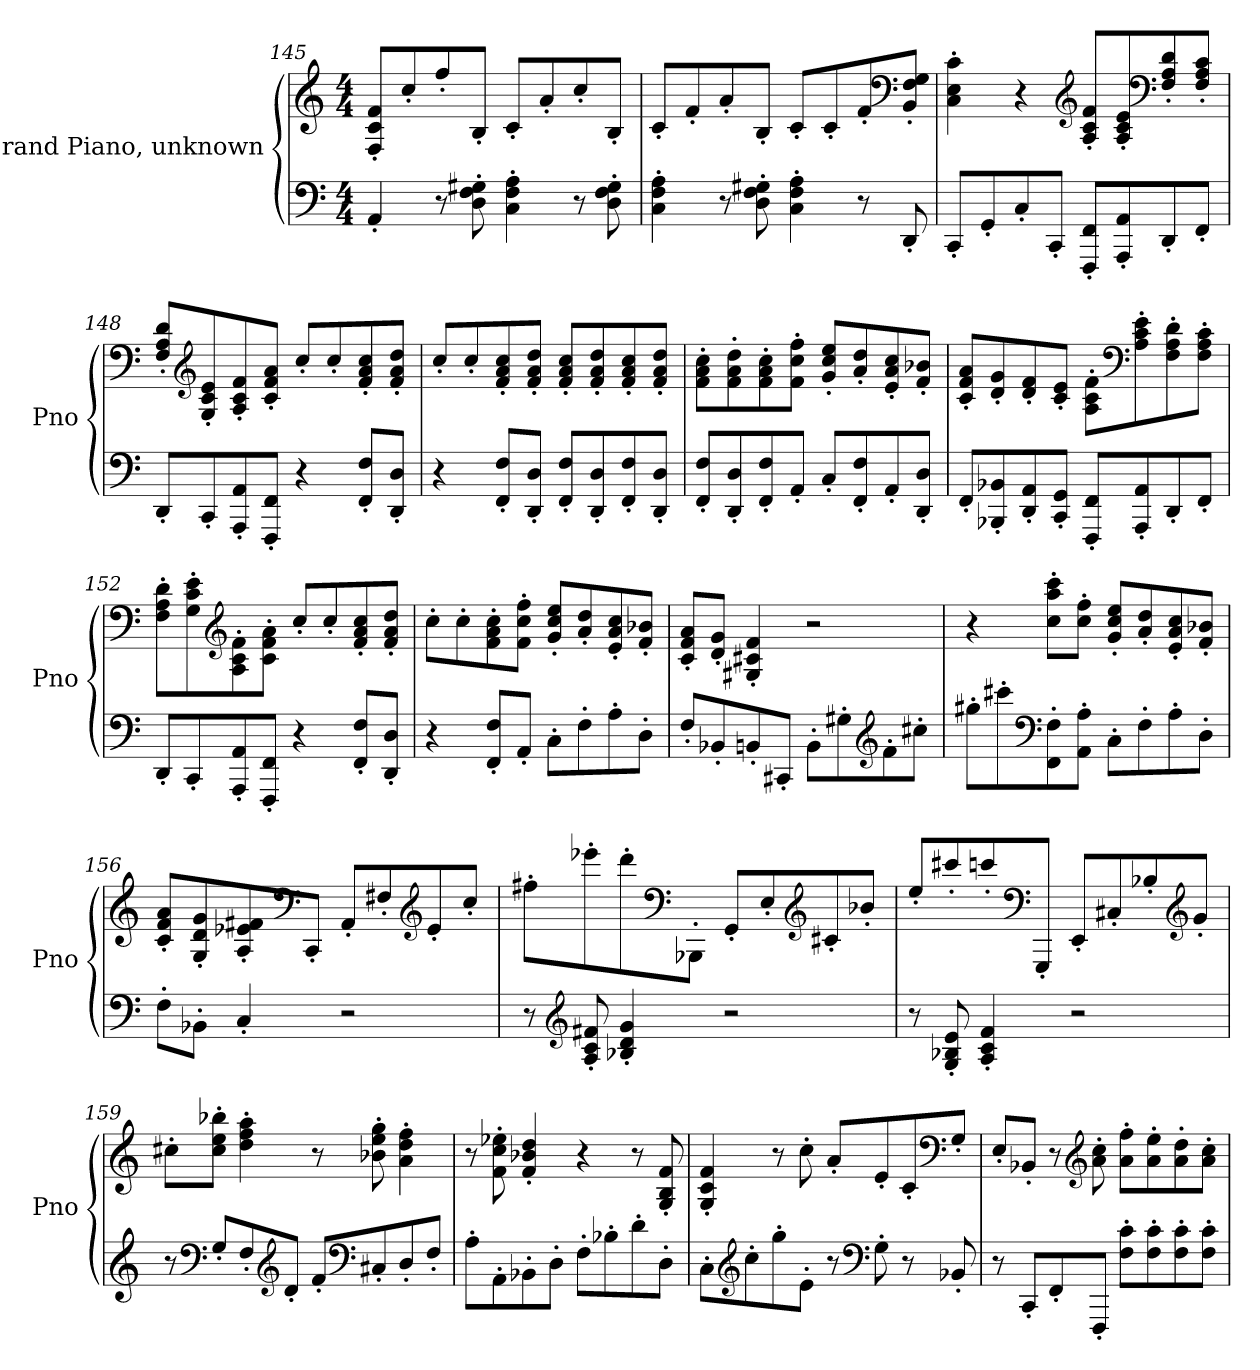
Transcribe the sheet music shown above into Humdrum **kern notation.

**kern	**kern
*part1	*part1
*staff2	*staff1
*I"Grand Piano, unknown	*
*I'Pno	*
*clefF4	*clefG2
*k[]	*k[]
*M4/4	*M4/4
=145	=145
4AA'/	8F/' 8c/' 8f/'L
.	8cc'/
8r	8ff'/
8D\' 8F\' 8G#X\'	8B'/J
4C\' 4F\' 4A\'	8c'/L
.	8a'/
8r	8cc'/
8D\' 8F\' 8G#\'	8B'/J
!!LO:LB:g=z
=146	=146
4C\' 4F\' 4A\'	8c'/L
.	8f'/
8r	8a'/
8D\' 8F\' 8G#X\'	8B'/J
4C\' 4F\' 4A\'	8c'/L
.	8c'/
8r	8f'/
*	*clefF4
8DD'/	8BB/' 8F/' 8G/'J
=147	=147
8CC'/L	4C\' 4E\' 4c\'
8GG'/	.
8C'/	4r
8CC'/J	.
*	*clefG2
8FFF/' 8FF/'L	8A/' 8c/' 8f/'L
8AAA/' 8AA/'	8A/' 8c/' 8e/'
*	*clefF4
8DD'/	8F/' 8A/' 8d/'
8FF'/J	8F/' 8A/' 8c/'J
=148	=148
8DD'/L	8F/' 8A/' 8d/'L
*	*clefG2
8CC'/	8G/' 8c/' 8e/'
8AAA/' 8AA/'	8A/' 8c/' 8f/'
8FFF/' 8FF/'J	8c/' 8f/' 8a/'J
4r	8cc'/L
.	8cc'/
8FF/' 8F/'L	8f/' 8a/' 8cc/'
8DD/' 8D/'J	8f/' 8a/' 8dd/'J
=149	=149
4r	8cc'/L
.	8cc'/
8FF/' 8F/'L	8f/' 8a/' 8cc/'
8DD/' 8D/'J	8f/' 8a/' 8dd/'J
8FF/' 8F/'L	8f/' 8a/' 8cc/'L
8DD/' 8D/'	8f/' 8a/' 8dd/'
8FF/' 8F/'	8f/' 8a/' 8cc/'
8DD/' 8D/'J	8f/' 8a/' 8dd/'J
!!LO:LB:g=z
=150	=150
8FF/' 8F/'L	8f\' 8a\' 8cc\'L
8DD/' 8D/'	8f\' 8a\' 8dd\'
8FF/' 8F/'	8f\' 8a\' 8cc\'
8AA'/J	8f\' 8cc\' 8ff\'J
8C'/L	8g/' 8cc/' 8ee/'L
8FF/' 8F/'	8a/' 8dd/'
8AA'/	8e/' 8a/' 8cc/'
8DD/' 8D/'J	8f/' 8b-X/'J
=151	=151
8FF'/L	8c/' 8f/' 8a/'L
8BBB-X/' 8BB-X/'	8d/' 8g/'
8DD/' 8AA/'	8d/' 8f/'
8CC/' 8GG/'J	8c/' 8e/'J
8FFF/' 8FF/'L	8A\' 8c\' 8f\'L
*	*clefF4
8AAA/' 8AA/'	8A\' 8c\' 8e\'
8DD'/	8F\' 8A\' 8d\'
8FF'/J	8F\' 8A\' 8c\'J
=152	=152
8DD'/L	8F\' 8A\' 8d\'L
8CC'/	8G\' 8c\' 8e\'
*	*clefG2
8AAA/' 8AA/'	8A\' 8c\' 8f\'
8FFF/' 8FF/'J	8c\' 8f\' 8a\'J
4r	8cc'/L
.	8cc'/
8FF/' 8F/'L	8f/' 8a/' 8cc/'
8DD/' 8D/'J	8f/' 8a/' 8dd/'J
=153	=153
4r	8cc'\L
.	8cc'\
8FF/' 8F/'L	8f\' 8a\' 8cc\'
8AA'/J	8f\' 8cc\' 8ff\'J
8C'\L	8g/' 8cc/' 8ee/'L
8F'\	8a/' 8dd/'
8A'\	8e/' 8a/' 8cc/'
8D'\J	8f/' 8b-X/'J
!!LO:LB:g=z
=154	=154
8F'/L	8c/' 8f/' 8a/'L
8BB-X'/	8d/' 8g/'J
8BBn'/	4G#X/' 4c#X/' 4f/'
8CC#X'/J	.
8BB'\L	2r
8G#X'\	.
*clefG2	*
8f'\	.
8cc#X'\J	.
=155	=155
8gg#X'\L	4r
8ccc#X'\	.
*clefF4	*
8FF\' 8F\'	8cc\' 8aa\' 8ccc\'L
8AA\' 8A\'J	8cc\' 8ff\'J
8C'\L	8g/' 8cc/' 8ee/'L
8F'\	8a/' 8dd/'
8A'\	8e/' 8a/' 8cc/'
8D'\J	8f/' 8b-X/'J
=156	=156
8F'\L	8c/' 8f/' 8a/'L
8BB-X'\J	8G/' 8d/' 8g/'
4C'/	8A/' 8e-X/' 8f#X/'
*	*clefF4
.	8CC'/J
2r	8AA'/L
.	8F#X'/
*	*clefG2
.	8e-'/
.	8cc'/J
!!LO:LB:g=z
=157	=157
8r	8ff#X'\L
*clefG2	*
8A/' 8c/' 8f#X/'	8eee-X'\
4B-X/' 4d/' 4g/'	8ddd'\
*	*clefF4
.	8BBB-X'\J
2r	8GG'/L
.	8E'/
*	*clefG2
.	8c#X'/
.	8b-X'/J
=158	=158
8r	8ee'/L
8G/' 8B-X/' 8e/'	8ccc#X'/
4A/' 4c/' 4f/'	8cccn'/
*	*clefF4
.	8GGG'/J
2r	8EE'/L
.	8C#X'/
.	8B-X'/
*	*clefG2
.	8g'/J
=159	=159
8r	8cc#X'\L
*clefF4	*
8G'/L	8cc#\' 8ee\' 8bb-X\'J
8F'/	4dd\' 4ff\' 4aa\'
*clefG2	*
8d'/J	.
8f'/L	8r
*clefF4	*
8C#X'/	8b-X\' 8ee\' 8gg\'
8D'/	4a\' 4dd\' 4ff\'
8F'/J	.
!!LO:LB:g=z
=160	=160
8A'\L	8r
8AA'\	8f\' 8cc\' 8ee-X\'
8BB-X'\	4f/' 4b-X/' 4dd/'
8D'\J	.
8F'\L	4r
8B-X'\	.
8d'\	8r
8D'\J	8G/' 8B/' 8f/'
=161	=161
8C'\L	4G/' 4c/' 4f/'
*clefG2	*
8cc'\	.
8gg'\	8r
8e'\J	8cc'\
8r	8a'/L
*clefF4	*
8G'\	8e'/
8r	8c'/
*	*clefF4
8BB-X'/	8G'/J
=162	=162
8r	8E'/L
8CC'/L	8BB-X'/J
8FF'/	8r
*	*clefG2
8FFF'/J	8a\' 8cc\'
8F\' 8c\'L	8a\' 8ff\'L
8F\' 8c\'	8a\' 8ee\'
8F\' 8c\'	8a\' 8dd\'
8F\' 8c\'J	8a\' 8cc\'J
=	=
*-	*-
